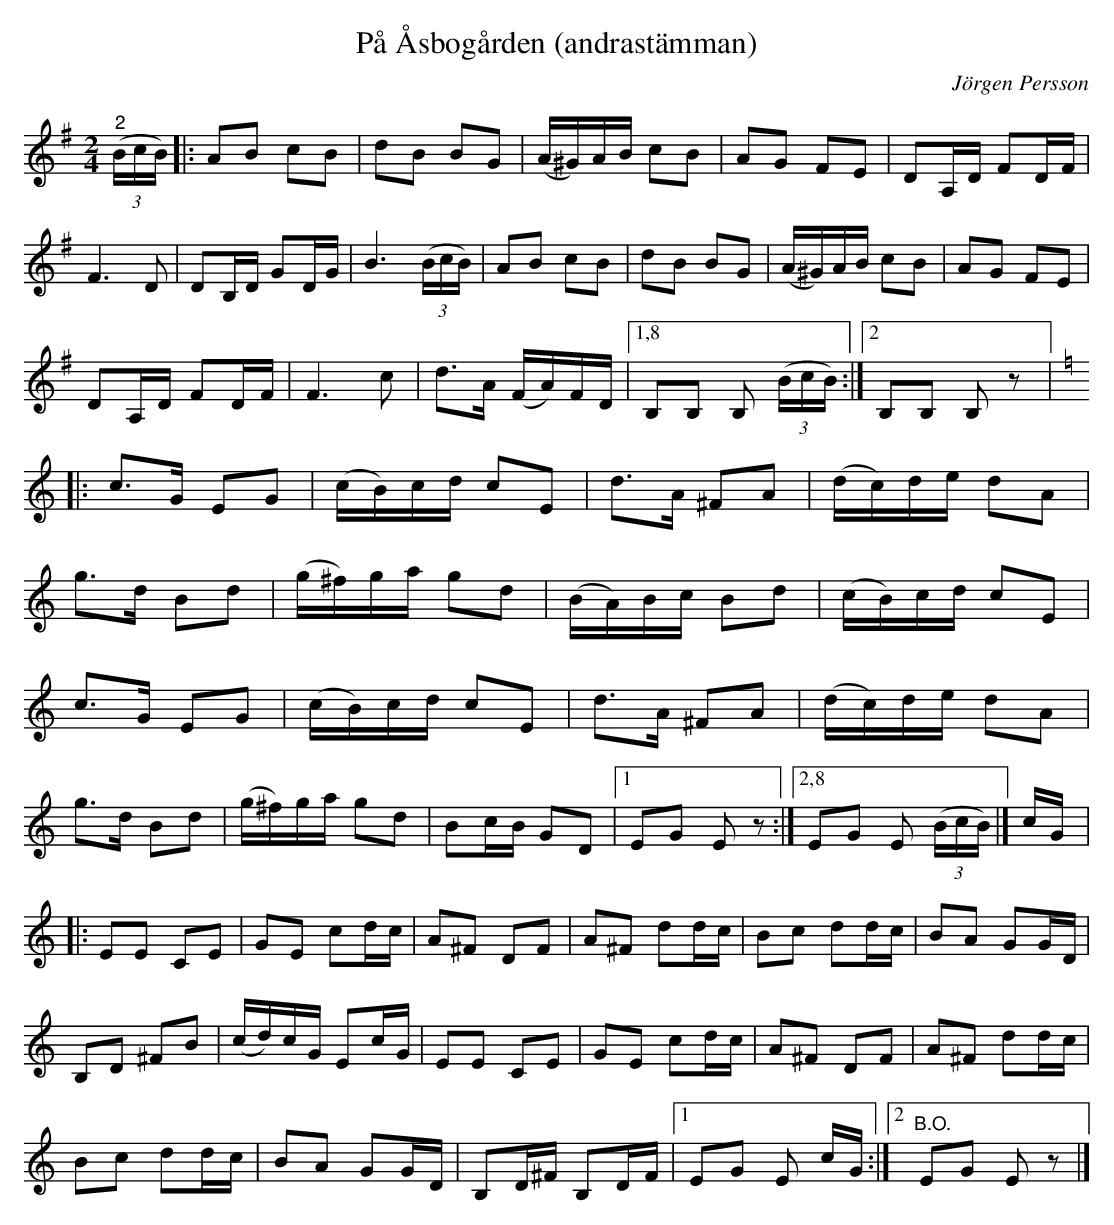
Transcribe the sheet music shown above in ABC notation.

X:1
T:På Åsbogården (andrastämman)
C:Jörgen Persson
L:1/8
M:2/4
K:G
V:2
"^2" (3(B/c/B/) |: AB cB | dB BG | (A/^G/)A/B/ cB | AG FE | DA,/D/ FD/F/ |
F3 D | DB,/D/ GD/G/ | B3 (3(B/c/B/) | AB cB | dB BG | (A/^G/)A/B/ cB | AG FE |
DA,/D/ FD/F/ | F3 c | d>A (F/A/)F/D/ |1,8 B,B, B, (3(B/c/B/) :|2 B,B, B, z |:
[K:C] c>G EG | (c/B/)c/d/ cE | d>A ^FA | (d/c/)d/e/ dA |
g>d Bd | (g/^f/)g/a/ gd | (B/A/)B/c/ Bd | (c/B/)c/d/ cE |
c>G EG | (c/B/)c/d/ cE | d>A ^FA | (d/c/)d/e/ dA |
g>d Bd | (g/^f/)g/a/ gd | Bc/B/ GD |1 EG E z :|2,8 EG E (3(B/c/B/) |] c/G/ |:
[K:C] EE CE | GE cd/c/ | A^F DF | A^F dd/c/ | Bc dd/c/ | BA GG/D/ |
B,D ^FB | (c/d/)c/G/ Ec/G/ | EE CE | GE cd/c/ | A^F DF | A^F dd/c/ |
Bc dd/c/ | BA GG/D/ | B,D/^F/ B,D/F/ |1 EG E c/G/ :|2 "^B.O." EG E z |]
